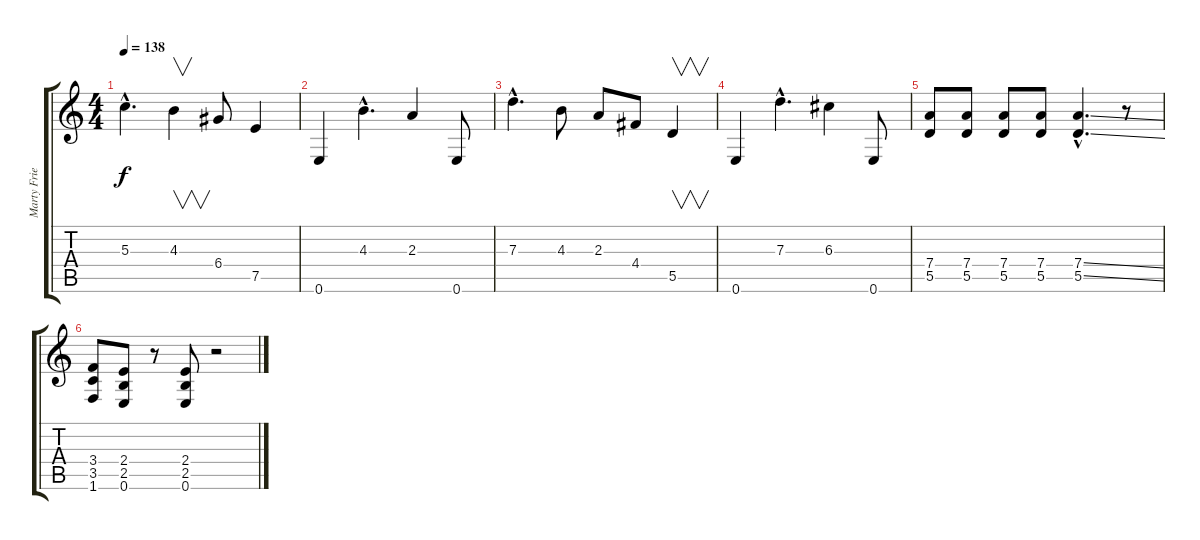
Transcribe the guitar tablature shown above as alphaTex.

\track ("Marty Friedman (Overdriven Guitar)" "Marty Frie") {instrument overdrivenguitar}
\staff {score tabs}
\tuning (E4 B3 G3 D3 A2 E2) {hide}
\ts (4 4)
\tempo 138
\clef g2
\ks c
5.3{hac}.4{d dy f} 4.3.4{v} 6.4.8 7.5.4 |
0.6.4 4.3{hac}.4{d} 2.3.4 0.6.8 |
7.3{hac}.4{d} 4.3.8 2.3.8 4.4.8 5.5.4{v} |
0.6.4 7.3{hac}.4{d} 6.3.4 0.6.8 |
(7.4 5.5).8 (7.4 5.5).8 (7.4 5.5).8 (7.4 5.5).8 (7.4{ss hac} 5.5{ss hac}).4{d} r.8 |
(3.4 3.5 1.6).8 (2.4 2.5 0.6).8 r.8 (2.4 2.5 0.6).8 r.2
